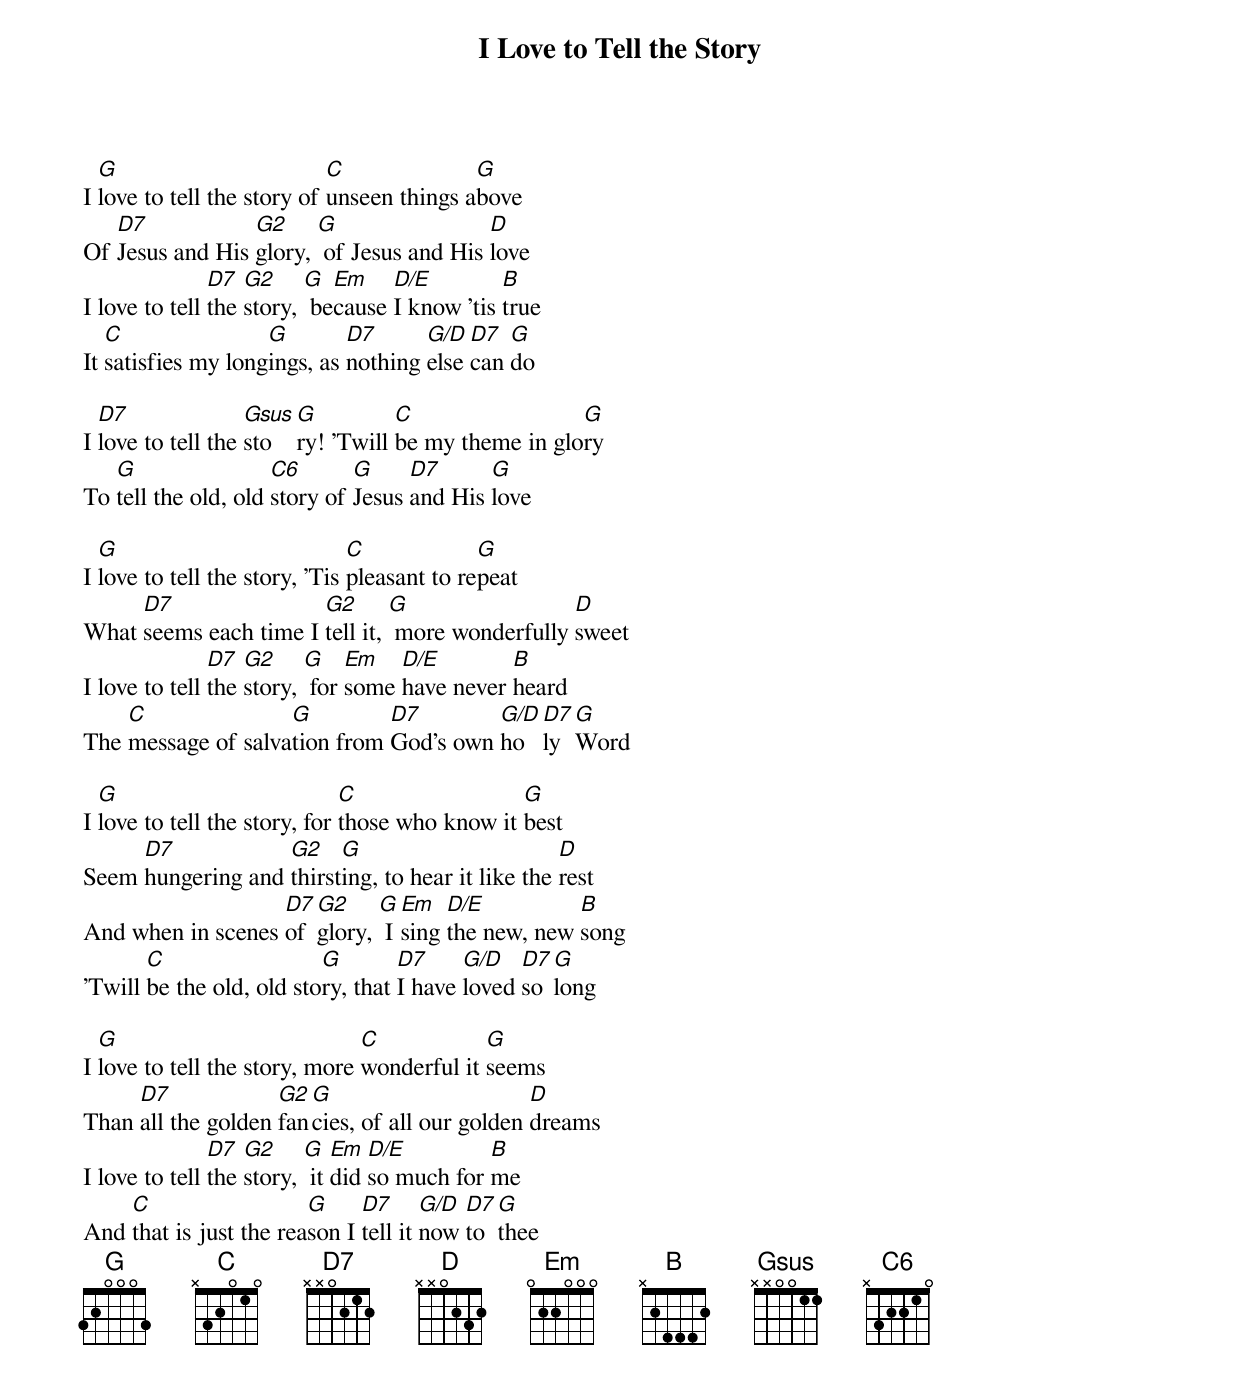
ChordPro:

{title: I Love to Tell the Story}
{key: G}
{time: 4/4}
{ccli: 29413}
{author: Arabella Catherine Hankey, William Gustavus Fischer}
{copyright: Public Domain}

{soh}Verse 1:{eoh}
I [G]love to tell the story of [C]unseen things a[G]bove
Of [D7]Jesus and His [G2]glory, [G] of Jesus and His [D]love
I love to tell [D7]the [G2]story, [G] be[Em]cause [D/E]I know 'tis [B]true
It [C]satisfies my long[G]ings, as [D7]nothing [G/D]else [D7]can [G]do

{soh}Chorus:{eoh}
I [D7]love to tell the [Gsus]sto[G]ry! 'Twill [C]be my theme in glo[G]ry
To [G]tell the old, old [C6]story of [G]Jesus [D7]and His [G]love

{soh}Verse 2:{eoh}
I [G]love to tell the story, 'Tis [C]pleasant to re[G]peat
What [D7]seems each time I [G2]tell it, [G] more wonderfully [D]sweet
I love to tell [D7]the [G2]story, [G] for [Em]some [D/E]have never [B]heard
The [C]message of salva[G]tion from [D7]God's own [G/D]ho[D7]ly [G]Word

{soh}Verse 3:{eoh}
I [G]love to tell the story, for [C]those who know it [G]best
Seem [D7]hungering and [G2]thirst[G]ing, to hear it like the [D]rest
And when in scenes [D7]of [G2]glory, [G] I [Em]sing [D/E]the new, new [B]song
'Twill [C]be the old, old sto[G]ry, that [D7]I have [G/D]loved [D7]so [G]long

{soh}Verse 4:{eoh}
I [G]love to tell the story, more [C]wonderful it [G]seems
Than [D7]all the golden [G2]fan[G]cies, of all our golden [D]dreams
I love to tell [D7]the [G2]story, [G] it [Em]did [D/E]so much for [B]me
And [C]that is just the rea[G]son I [D7]tell it [G/D]now [D7]to [G]thee
